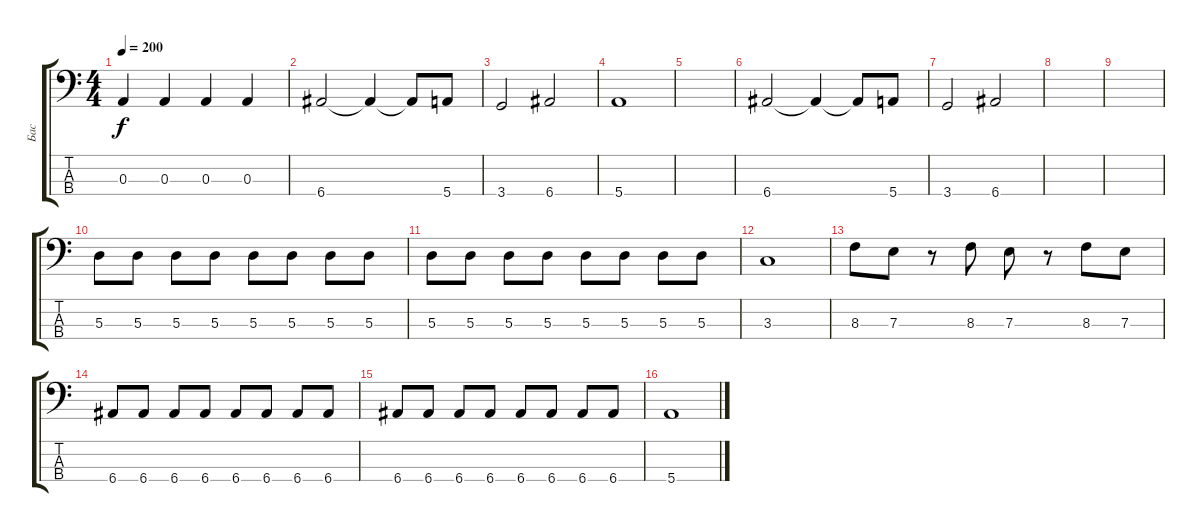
\track ("Бас" "Бас") {instrument electricbassfinger}
\staff {score tabs}
\tuning (G2 D2 A1 E1) {hide}
\ts (4 4)
\tempo 200
\clef f4
\ks c
0.3.4{dy f} 0.3.4 0.3.4 0.3.4 |
6.4.2 6.4{t}.4 6.4{t}.8 5.4.8 |
3.4.2 6.4.2 |
5.4.1 |
|
6.4.2 6.4{t}.4 6.4{t}.8 5.4.8 |
3.4.2 6.4.2 |
|
|
5.3.8 5.3.8 5.3.8 5.3.8 5.3.8 5.3.8 5.3.8 5.3.8 |
5.3.8 5.3.8 5.3.8 5.3.8 5.3.8 5.3.8 5.3.8 5.3.8 |
3.3.1 |
8.3.8 7.3.8 r.8 8.3.8 7.3.8 r.8 8.3.8 7.3.8 |
6.4.8 6.4.8 6.4.8 6.4.8 6.4.8 6.4.8 6.4.8 6.4.8 |
6.4.8 6.4.8 6.4.8 6.4.8 6.4.8 6.4.8 6.4.8 6.4.8 |
5.4.1
